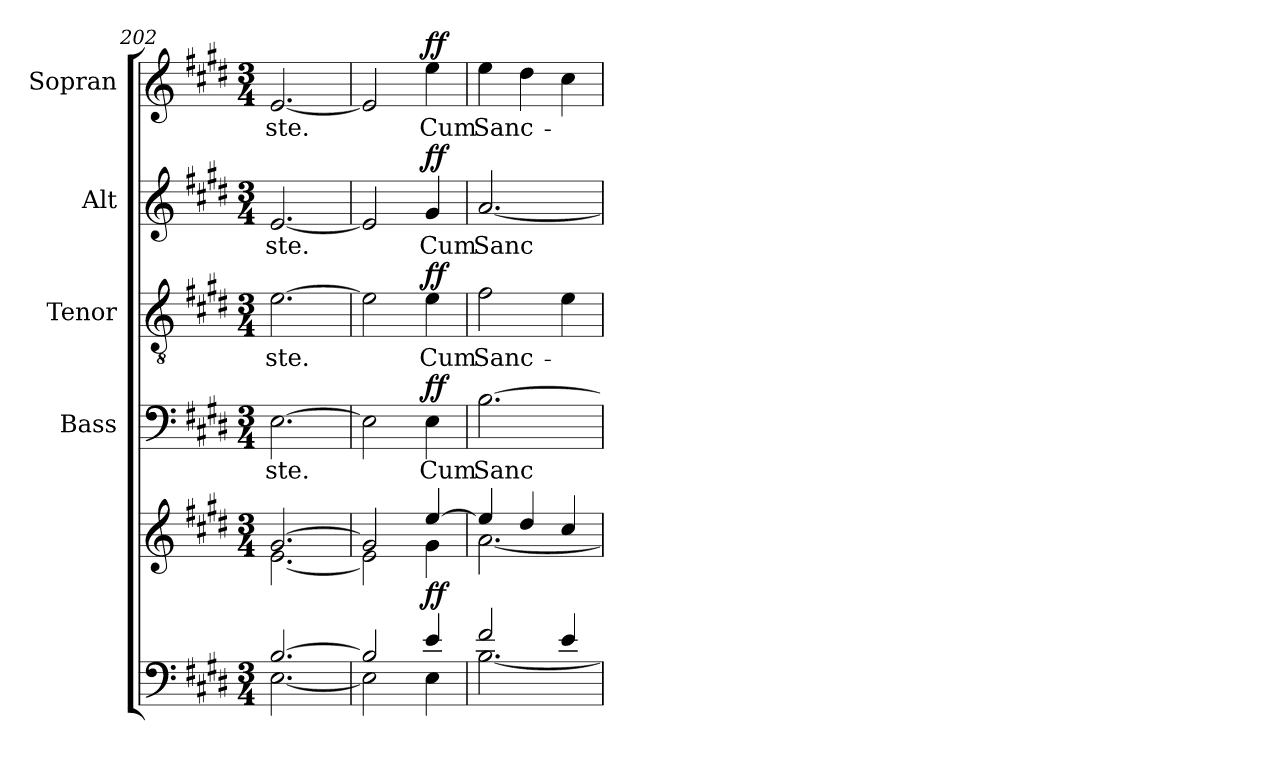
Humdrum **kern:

**kern	**kern	**dynam	**kern	**text	**dynam	**kern	**text	**dynam	**kern	**text	**dynam	**kern	**text	**dynam
*part5	*part5	*part5	*part4	*part4	*part4	*part3	*part3	*part3	*part2	*part2	*part2	*part1	*part1	*part1
*staff6	*staff5	*staff5/6	*staff4	*staff4	*staff4	*staff3	*staff3	*staff3	*staff2	*staff2	*staff2	*staff1	*staff1	*staff1
*	*	*	*I"Bass	*	*	*I"Tenor	*	*	*I"Alt	*	*	*I"Sopran	*	*
*	*	*	*I'B.	*	*	*I'T.	*	*	*I'A.	*	*	*I'S.	*	*
*clefF4	*clefG2	*	*clefF4	*	*	*clefGv2	*	*	*clefG2	*	*	*clefG2	*	*
*k[f#c#g#d#]	*k[f#c#g#d#]	*	*k[f#c#g#d#]	*	*	*k[f#c#g#d#]	*	*	*k[f#c#g#d#]	*	*	*k[f#c#g#d#]	*	*
*E:	*E:	*	*E:	*	*	*E:	*	*	*E:	*	*	*E:	*	*
*M3/4	*M3/4	*	*M3/4	*	*	*M3/4	*	*	*M3/4	*	*	*M3/4	*	*
=202	=202	=202	=202	=202	=202	=202	=202	=202	=202	=202	=202	=202	=202	=202
*^	*^	*	*	*	*	*	*	*	*	*	*	*	*	*
!	!	!	!	!	!	!LO:LY:b	!	!	!LO:LY:b	!	!	!LO:LY:b	!	!	!LO:LY:b	!
[>2.B/	[<2.E\	[>2.g#/	[<2.e\	.	[2.E\	-ste.	.	[2.e\	-ste.	.	[2.e/	-ste.	.	[2.e/	-ste.	.
=203	=203	=203	=203	=203	=203	=203	=203	=203	=203	=203	=203	=203	=203	=203	=203	=203
2B/]	2E\]	2g#/]	2e\]	.	2E\]	.	.	2e\]	.	.	2e/]	.	.	2e/]	.	.
!	!	!	!	!LO:DY:b	!	!LO:LY:b	!LO:DY:a	!	!LO:LY:b	!LO:DY:a	!	!LO:LY:b	!LO:DY:a	!	!LO:LY:b	!LO:DY:a
4e/	4E\	[>4ee/	4g#\	ff	4E\	Cum	ff	4e\	Cum	ff	4g#/	Cum	ff	4ee\	Cum	ff
=204	=204	=204	=204	=204	=204	=204	=204	=204	=204	=204	=204	=204	=204	=204	=204	=204
!	!	!	!	!	!	!LO:LY:b	!	!	!LO:LY:b	!	!	!LO:LY:b	!	!	!LO:LY:b	!
2f#/	[<2.B\	4ee/]	[<2.a\	.	[2.B\	Sanc-	.	2f#\	Sanc-	.	[2.a/	Sanc-	.	4ee\	Sanc-	.
.	.	4dd#/	.	.	.	.	.	.	.	.	.	.	.	4dd#\	.	.
4e/	.	4cc#/	.	.	.	.	.	4e\	.	.	.	.	.	4cc#\	.	.
*v	*v	*	*	*	*	*	*	*	*	*	*	*	*	*	*	*
*	*v	*v	*	*	*	*	*	*	*	*	*	*	*	*	*
=	=	=	=	=	=	=	=	=	=	=	=	=	=	=
*-	*-	*-	*-	*-	*-	*-	*-	*-	*-	*-	*-	*-	*-	*-
